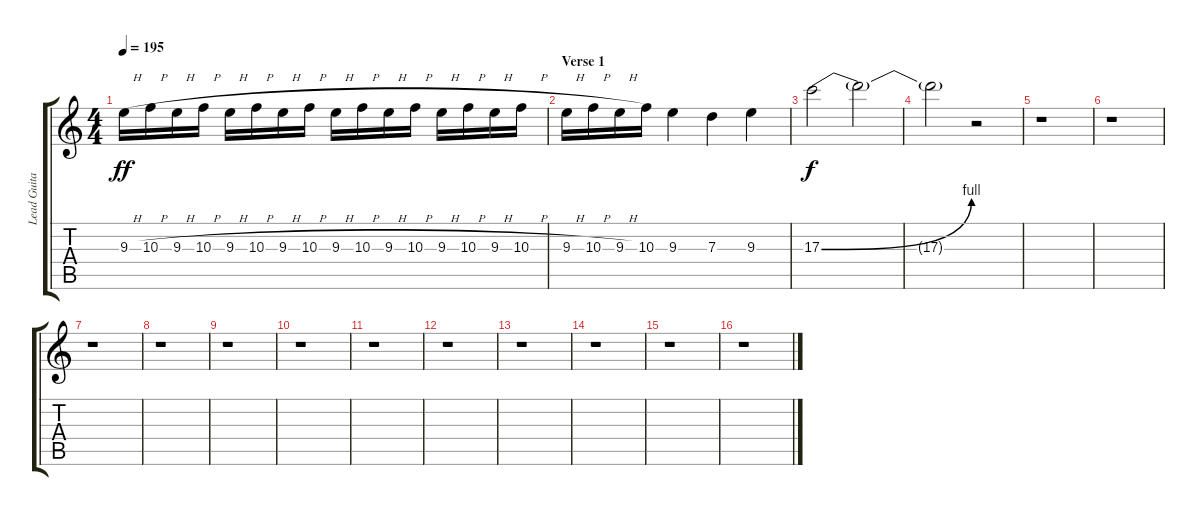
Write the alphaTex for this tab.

\track ("Lead Guitar (Li)" "Lead Guita") {instrument distortionguitar}
\staff {score tabs}
\tuning (E4 B3 G3 D3 A2 E2) {hide}
\ts (4 4)
\tempo 195
\clef g2
\ks c
9.3{h}.16{dy ff} 10.3{h}.16 9.3{h}.16 10.3{h}.16 9.3{h}.16 10.3{h}.16 9.3{h}.16 10.3{h}.16 9.3{h}.16 10.3{h}.16 9.3{h}.16 10.3{h}.16 9.3{h}.16 10.3{h}.16 9.3{h}.16 10.3{h}.16 |
\section ("" "Verse 1")
9.3{h}.16 10.3{h}.16 9.3{h}.16 10.3.16 9.3.4 7.3.4 9.3.4 |
17.3{be (bend 0 0 60 4)}.2{dy f} 17.3{t}.2{volume 0} |
17.3{t}.2 r.2 |
r.1 |
r.1 |
r.1 |
r.1 |
r.1 |
r.1 |
r.1 |
r.1 |
r.1 |
r.1 |
r.1 |
r.1
